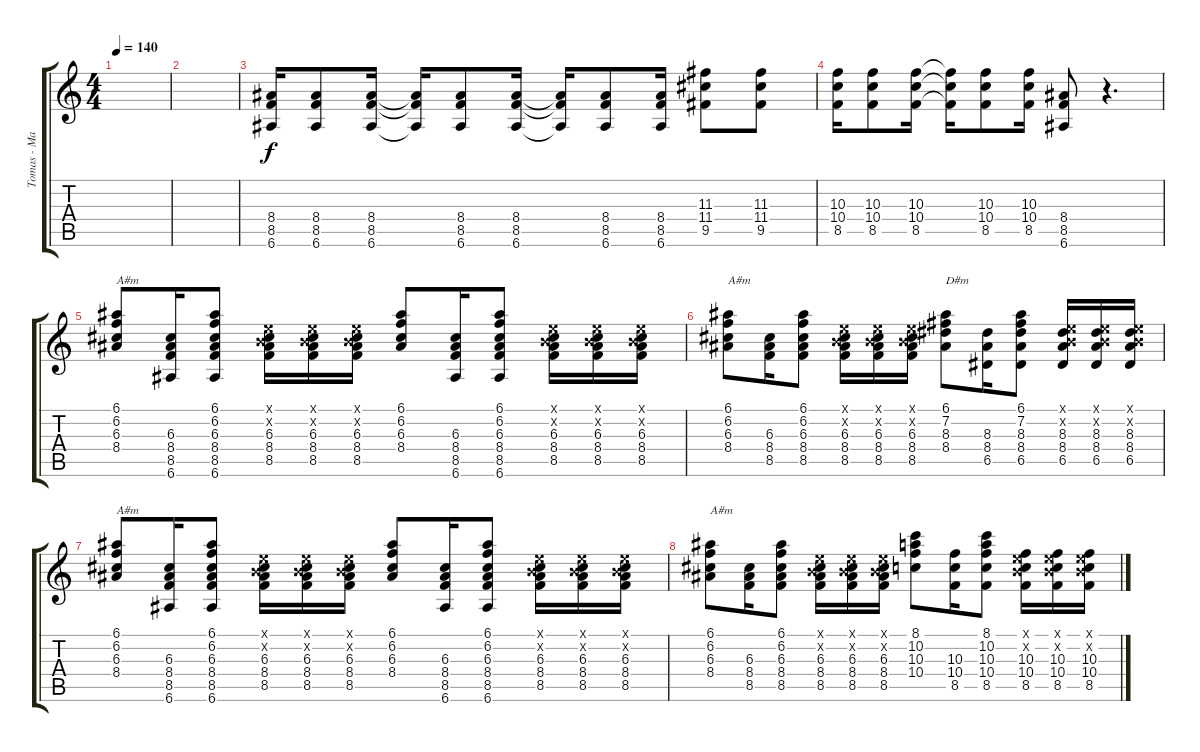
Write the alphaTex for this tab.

\track ("Tomas - Main Guitar" "Tomas - Ma") {instrument electricguitarclean}
\staff {score tabs}
\tuning (E4 B3 G3 D3 A2 E2) {hide}
\ts (4 4)
\tempo 140
\clef g2
\ks c
|
|
(8.4 8.5 6.6).16 (8.4 8.5 6.6).8 (8.4 8.5 6.6).16 (8.4{t} 8.5{t} 6.6{t}).16 (8.4 8.5 6.6).8 (8.4 8.5 6.6).16 (8.4{t} 8.5{t} 6.6{t}).16 (8.4 8.5 6.6).8 (8.4 8.5 6.6).16 (11.3 11.4 9.5).8 (11.3 11.4 9.5).8 |
(10.3 10.4 8.5).16 (10.3 10.4 8.5).8 (10.3 10.4 8.5).16 (10.3{t} 10.4{t} 8.5{t}).16 (10.3 10.4 8.5).8 (10.3 10.4 8.5).16 (8.4 8.5 6.6).8 r.4{d} |
(6.1 6.2 6.3 8.4).8{txt "A#m"} (6.3 8.4 8.5 6.6).16 (6.1 6.2 6.3 8.4 8.5 6.6).8 (0.1{x} 0.2{x} 6.3 8.4 8.5).16 (0.1{x} 0.2{x} 6.3 8.4 8.5).16 (0.1{x} 0.2{x} 6.3 8.4 8.5).16 (6.1 6.2 6.3 8.4).8 (6.3 8.4 8.5 6.6).16 (6.1 6.2 6.3 8.4 8.5 6.6).8 (0.1{x} 0.2{x} 6.3 8.4 8.5).16 (0.1{x} 0.2{x} 6.3 8.4 8.5).16 (0.1{x} 0.2{x} 6.3 8.4 8.5).16 |
(6.1 6.2 6.3 8.4).8{txt "A#m"} (6.3 8.4 8.5).16 (6.1 6.2 6.3 8.4 8.5).8 (0.1{x} 0.2{x} 6.3 8.4 8.5).16 (0.1{x} 0.2{x} 6.3 8.4 8.5).16 (0.1{x} 0.2{x} 6.3 8.4 8.5).16 (6.1 7.2 8.3 8.4).8{txt "D#m"} (8.3 8.4 6.5).16 (6.1 7.2 8.3 8.4 6.5).8 (0.1{x} 0.2{x} 8.3 8.4 6.5).16 (0.1{x} 0.2{x} 8.3 8.4 6.5).16 (0.1{x} 0.2{x} 8.3 8.4 6.5).16 |
(6.1 6.2 6.3 8.4).8{txt "A#m"} (6.3 8.4 8.5 6.6).16 (6.1 6.2 6.3 8.4 8.5 6.6).8 (0.1{x} 0.2{x} 6.3 8.4 8.5).16 (0.1{x} 0.2{x} 6.3 8.4 8.5).16 (0.1{x} 0.2{x} 6.3 8.4 8.5).16 (6.1 6.2 6.3 8.4).8 (6.3 8.4 8.5 6.6).16 (6.1 6.2 6.3 8.4 8.5 6.6).8 (0.1{x} 0.2{x} 6.3 8.4 8.5).16 (0.1{x} 0.2{x} 6.3 8.4 8.5).16 (0.1{x} 0.2{x} 6.3 8.4 8.5).16 |
(6.1 6.2 6.3 8.4).8{txt "A#m"} (6.3 8.4 8.5).16 (6.1 6.2 6.3 8.4 8.5).8 (0.1{x} 0.2{x} 6.3 8.4 8.5).16 (0.1{x} 0.2{x} 6.3 8.4 8.5).16 (0.1{x} 0.2{x} 6.3 8.4 8.5).16 (8.1 10.2 10.3 10.4).8 (10.3 10.4 8.5).16 (8.1 10.2 10.3 10.4 8.5).8 (0.1{x} 0.2{x} 10.3 10.4 8.5).16 (0.1{x} 0.2{x} 10.3 10.4 8.5).16 (0.1{x} 0.2{x} 10.3 10.4 8.5).16
